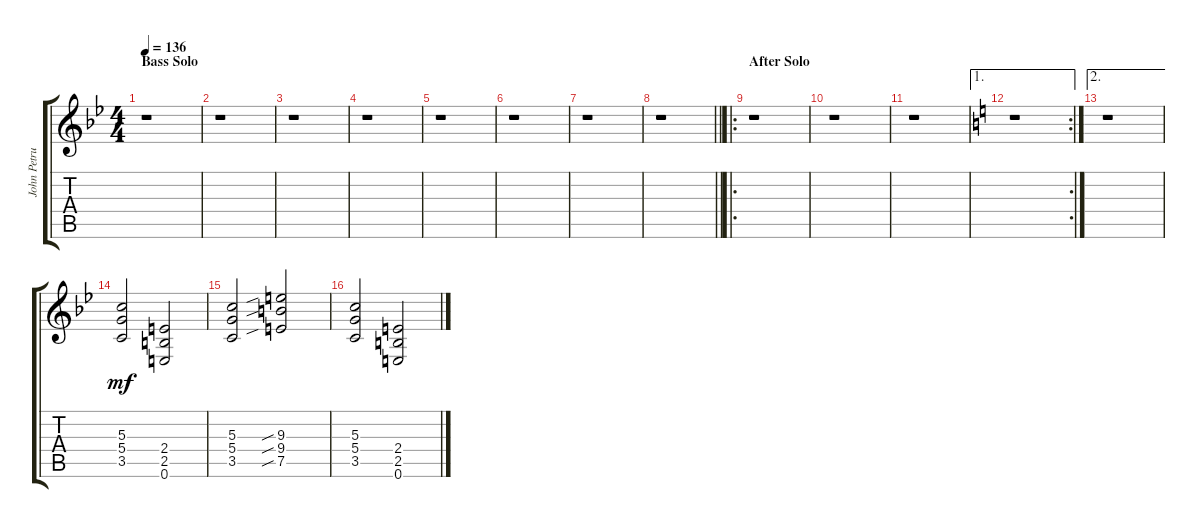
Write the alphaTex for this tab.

\track ("John Petrucci" "John Petru") {instrument distortionguitar}
\staff {score tabs}
\tuning (E4 B3 G3 D3 A2 E2) {hide}
\ts (4 4)
\section ("" "Bass Solo")
\tempo 136
\clef g2
\ks bb
r.1{dy mf} |
r.1 |
r.1 |
r.1 |
r.1 |
r.1 |
r.1 |
\barLineRight lightlight
r.1 |
\ro
\section ("" "After Solo")
r.1 |
r.1 |
r.1 |
\ae 1
\rc 2
\ks c
r.1 |
\ae 2
r.1 |
\ks bb
(5.3 5.4 3.5).2 (2.4 2.5 0.6).2 |
(5.3 5.4 3.5).2 (9.3{sib} 9.4{sib} 7.5{sib}).2 |
(5.3 5.4 3.5).2 (2.4 2.5 0.6).2
